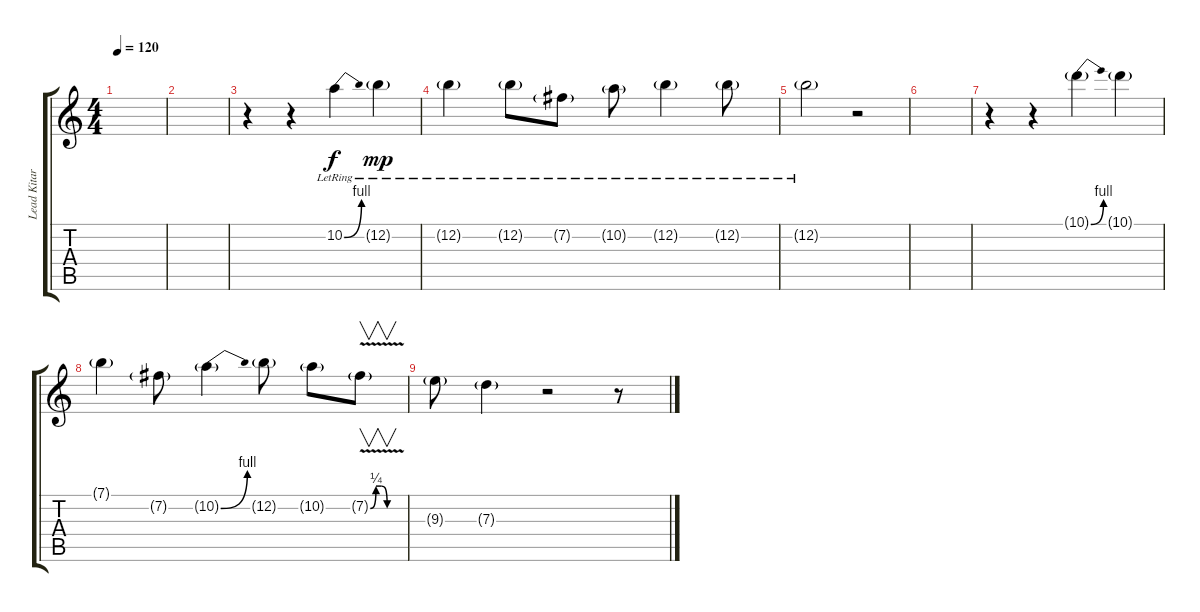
\track ("Lead Kitara" "Lead Kitar") {instrument overdrivenguitar}
\staff {score tabs}
\tuning (E4 B3 G3 D3 A2 E2) {hide}
\ts (4 4)
\tempo 120
\clef g2
\ks c
|
|
r.4 r.4 10.2{be (bend 0 0 60 4) lr}.4 12.2{g lr}.4{dy mp} |
12.2{g lr}.4 12.2{g lr}.8 7.2{g lr}.8 10.2{g lr}.8 12.2{g lr}.4 12.2{g lr}.8 |
12.2{g lr}.2 r.2 |
|
r.4 r.4 10.1{be (bend 0 0 60 4) g}.4 10.1{g}.4 |
7.1{g}.4 7.2{g}.8 10.2{be (bend 0 0 60 4) g}.4 12.2{g}.8 10.2{g}.8 7.2{be (custom 0 0 10 1 20 1 30 0 60 0) v g}.8{v} |
9.3{g}.8 7.3{g}.4 r.2 r.8
